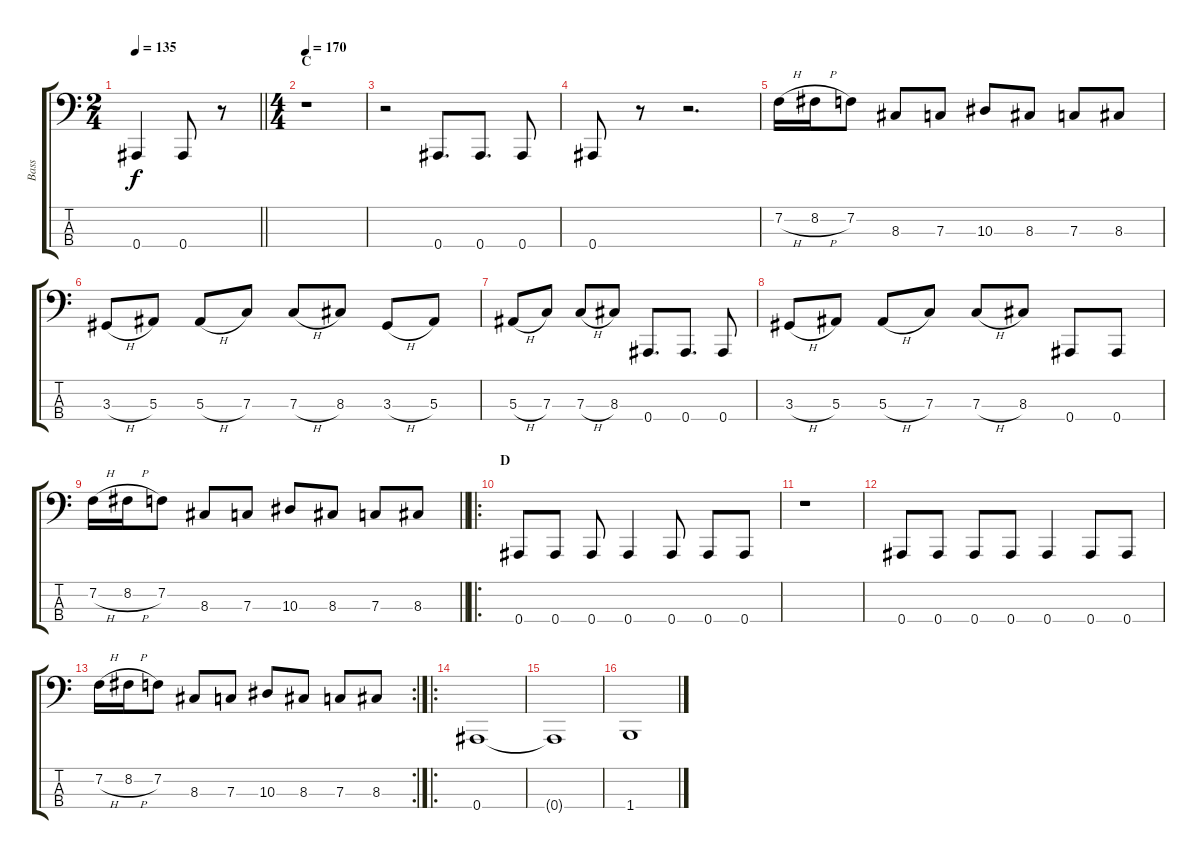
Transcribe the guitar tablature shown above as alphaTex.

\track ("Bass" "Bass") {instrument electricbasspick}
\staff {score tabs}
\tuning (Eb2 Bb1 F1 Bb0) {hide}
\ts (2 4)
\tempo 135
\clef f4
\barLineRight lightlight
\ks c
0.4{t}.4{dy f} 0.4.8 r.8 |
\ts (4 4)
\section ("" "C")
\tempo 170
r.1 |
r.2 0.4.8{d} 0.4.8{d} 0.4.8 |
0.4.8 r.8 r.2{d} |
7.2{h}.16 8.2{h}.16 7.2.8 8.3.8 7.3.8 10.3.8 8.3.8 7.3.8 8.3.8 |
3.3{h}.8 5.3.8 5.3{h}.8 7.3.8 7.3{h}.8 8.3.8 3.3{h}.8 5.3.8 |
5.3{h}.8 7.3.8 7.3{h}.8 8.3.8 0.4.8{d} 0.4.8{d} 0.4.8 |
3.3{h}.8 5.3.8 5.3{h}.8 7.3.8 7.3{h}.8 8.3.8 0.4.8 0.4.8 |
\barLineRight lightlight
7.2{h}.16 8.2{h}.16 7.2.8 8.3.8 7.3.8 10.3.8 8.3.8 7.3.8 8.3.8 |
\ro
\section ("" "D")
0.4.8 0.4.8 0.4.8 0.4.4 0.4.8 0.4.8 0.4.8 |
r.1 |
0.4.8 0.4.8 0.4.8 0.4.8 0.4.4 0.4.8 0.4.8 |
\rc 2
7.2{h}.16 8.2{h}.16 7.2.8 8.3.8 7.3.8 10.3.8 8.3.8 7.3.8 8.3.8 |
\ro
0.4.1 |
0.4{t}.1 |
1.4.1
